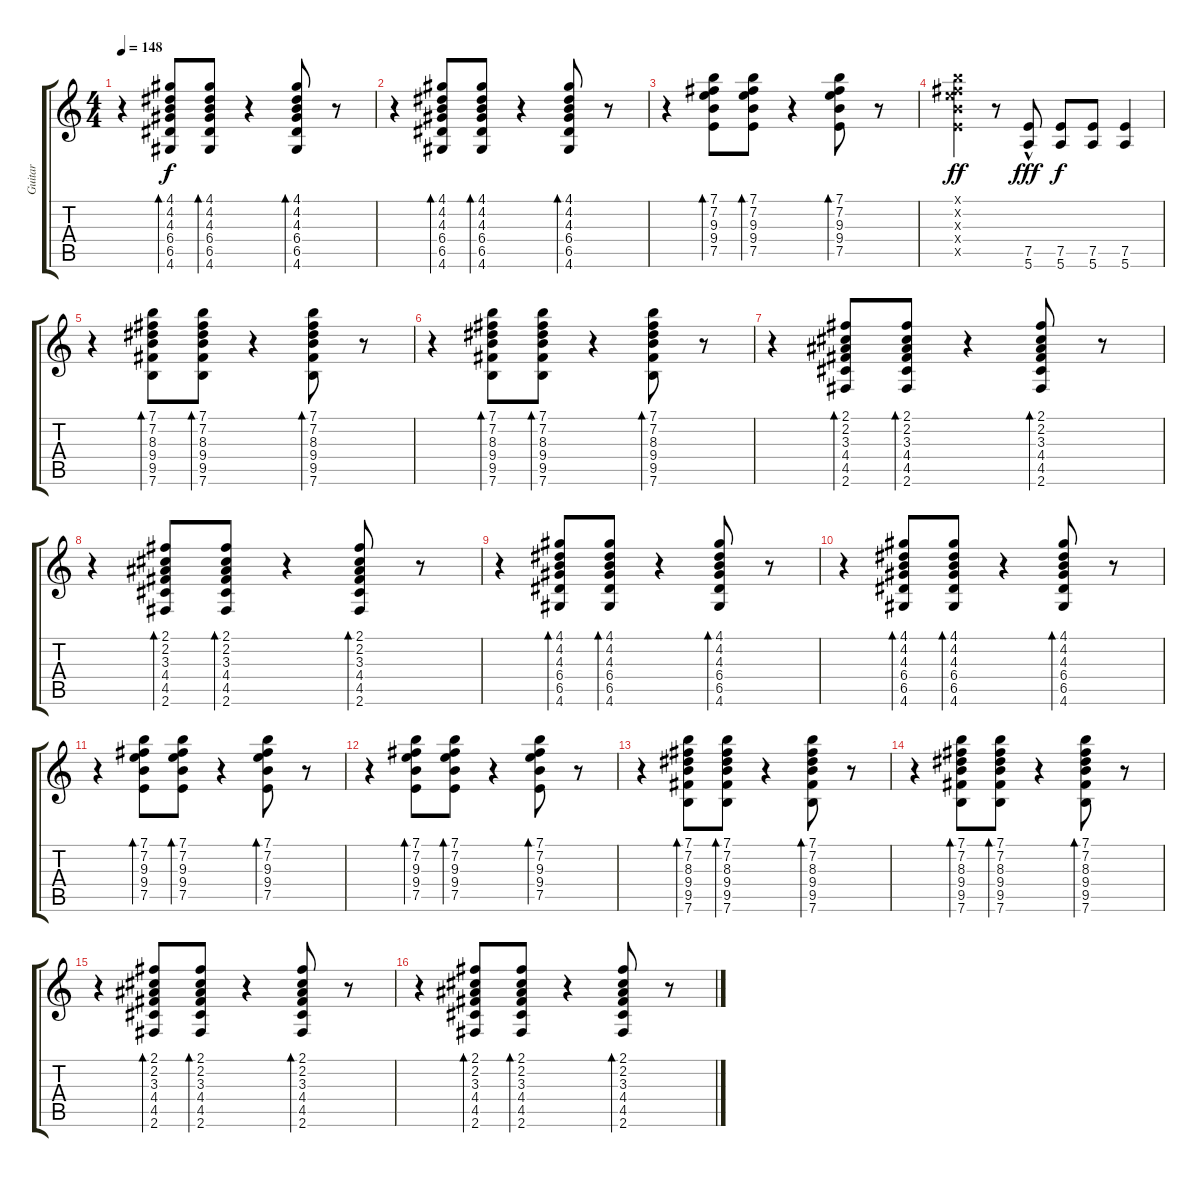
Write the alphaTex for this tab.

\track ("Guitar" "Guitar") {instrument overdrivenguitar}
\staff {score tabs}
\tuning (E4 B3 G3 D3 A2 E2) {hide}
\ts (4 4)
\tempo 148
\clef g2
\ks c
r.4{dy f} (4.1 4.2 4.3 6.4 6.5 4.6).8{bd 30} (4.1 4.2 4.3 6.4 6.5 4.6).8{bd 30} r.4 (4.1 4.2 4.3 6.4 6.5 4.6).8{bd 30} r.8 |
r.4 (4.1 4.2 4.3 6.4 6.5 4.6).8{bd 30} (4.1 4.2 4.3 6.4 6.5 4.6).8{bd 30} r.4 (4.1 4.2 4.3 6.4 6.5 4.6).8{bd 30} r.8 |
r.4 (7.1 7.2 9.3 9.4 7.5).8{bd 30} (7.1 7.2 9.3 9.4 7.5).8{bd 30} r.4 (7.1 7.2 9.3 9.4 7.5).8{bd 30} r.8 |
(7.1{x} 7.2{x} 9.3{x} 9.4{x} 7.5{x}).4{dy ff} r.8 (7.5{hac} 5.6).8{dy fff} (7.5 5.6).8{dy f} (7.5 5.6).8 (7.5 5.6).4 |
r.4 (7.1 7.2 8.3 9.4 9.5 7.6).8{bd 30} (7.1 7.2 8.3 9.4 9.5 7.6).8{bd 30} r.4 (7.1 7.2 8.3 9.4 9.5 7.6).8{bd 30} r.8 |
r.4 (7.1 7.2 8.3 9.4 9.5 7.6).8{bd 30} (7.1 7.2 8.3 9.4 9.5 7.6).8{bd 30} r.4 (7.1 7.2 8.3 9.4 9.5 7.6).8{bd 30} r.8 |
r.4 (2.1 2.2 3.3 4.4 4.5 2.6).8{bd 30} (2.1 2.2 3.3 4.4 4.5 2.6).8{bd 30} r.4 (2.1 2.2 3.3 4.4 4.5 2.6).8{bd 30} r.8 |
r.4 (2.1 2.2 3.3 4.4 4.5 2.6).8{bd 30} (2.1 2.2 3.3 4.4 4.5 2.6).8{bd 30} r.4 (2.1 2.2 3.3 4.4 4.5 2.6).8{bd 30} r.8 |
r.4 (4.1 4.2 4.3 6.4 6.5 4.6).8{bd 30} (4.1 4.2 4.3 6.4 6.5 4.6).8{bd 30} r.4 (4.1 4.2 4.3 6.4 6.5 4.6).8{bd 30} r.8 |
r.4 (4.1 4.2 4.3 6.4 6.5 4.6).8{bd 30} (4.1 4.2 4.3 6.4 6.5 4.6).8{bd 30} r.4 (4.1 4.2 4.3 6.4 6.5 4.6).8{bd 30} r.8 |
r.4 (7.1 7.2 9.3 9.4 7.5).8{bd 30} (7.1 7.2 9.3 9.4 7.5).8{bd 30} r.4 (7.1 7.2 9.3 9.4 7.5).8{bd 30} r.8 |
r.4 (7.1 7.2 9.3 9.4 7.5).8{bd 30} (7.1 7.2 9.3 9.4 7.5).8{bd 30} r.4 (7.1 7.2 9.3 9.4 7.5).8{bd 30} r.8 |
r.4 (7.1 7.2 8.3 9.4 9.5 7.6).8{bd 30} (7.1 7.2 8.3 9.4 9.5 7.6).8{bd 30} r.4 (7.1 7.2 8.3 9.4 9.5 7.6).8{bd 30} r.8 |
r.4 (7.1 7.2 8.3 9.4 9.5 7.6).8{bd 30} (7.1 7.2 8.3 9.4 9.5 7.6).8{bd 30} r.4 (7.1 7.2 8.3 9.4 9.5 7.6).8{bd 30} r.8 |
r.4 (2.1 2.2 3.3 4.4 4.5 2.6).8{bd 30} (2.1 2.2 3.3 4.4 4.5 2.6).8{bd 30} r.4 (2.1 2.2 3.3 4.4 4.5 2.6).8{bd 30} r.8 |
r.4 (2.1 2.2 3.3 4.4 4.5 2.6).8{bd 30} (2.1 2.2 3.3 4.4 4.5 2.6).8{bd 30} r.4 (2.1 2.2 3.3 4.4 4.5 2.6).8{bd 30} r.8
